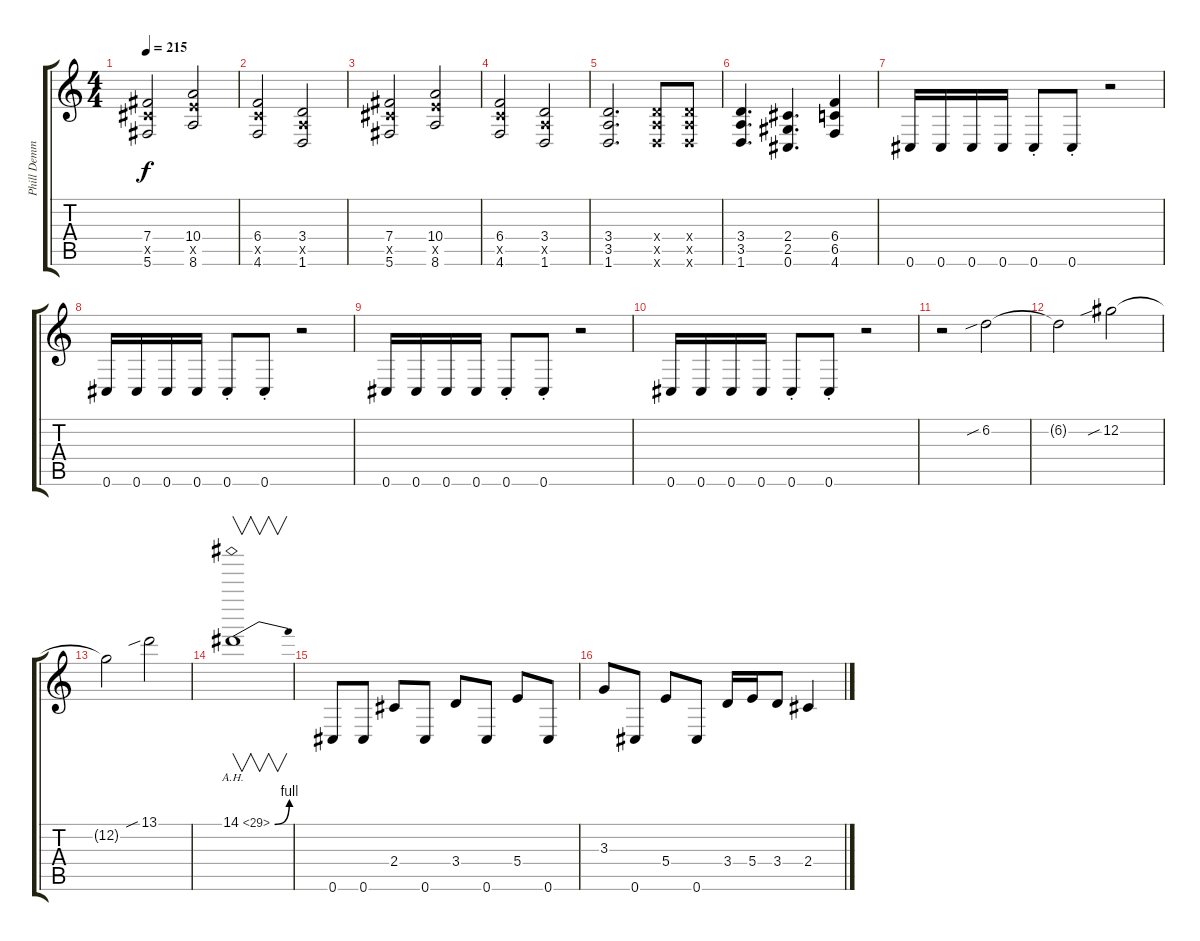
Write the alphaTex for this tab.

\track ("Phill Demmel" "Phill Demm") {instrument distortionguitar}
\staff {score tabs}
\tuning (Db4 Ab3 E3 B2 Gb2 Db2) {hide}
\ts (4 4)
\tempo 215
\clef g2
\ks c
(7.4 7.5{x} 5.6).2{dy f} (10.4 10.5{x} 8.6).2 |
(6.4 6.5{x} 4.6).2 (3.4 3.5{x} 1.6).2 |
(7.4 7.5{x} 5.6).2 (10.4 10.5{x} 8.6).2 |
(6.4 6.5{x} 4.6).2 (3.4 3.5{x} 1.6).2 |
(3.4 3.5 1.6).2{d} (3.4{x} 3.5{x} 1.6{x}).8 (3.4{x} 3.5{x} 1.6{x}).8 |
(3.4 3.5 1.6).4{d} (2.4 2.5 0.6).4{d} (6.4 6.5 4.6).4 |
0.6.16 0.6.16 0.6.16 0.6.16 0.6{st}.8 0.6{st}.8 r.2 |
0.6.16 0.6.16 0.6.16 0.6.16 0.6{st}.8 0.6{st}.8 r.2 |
0.6.16 0.6.16 0.6.16 0.6.16 0.6{st}.8 0.6{st}.8 r.2 |
0.6.16 0.6.16 0.6.16 0.6.16 0.6{st}.8 0.6{st}.8 r.2 |
r.2 6.2{sib}.2 |
6.2{t}.2 12.2{sib}.2 |
12.2{t}.2 13.1{sib}.2 |
14.1{be (bend 0 0 60 4) ah 15}.1{v} |
0.6.8 0.6.8 2.4.8 0.6.8 3.4.8 0.6.8 5.4.8 0.6.8 |
3.3.8 0.6.8 5.4.8 0.6.8 3.4.16 5.4.16 3.4.8 2.4.4
